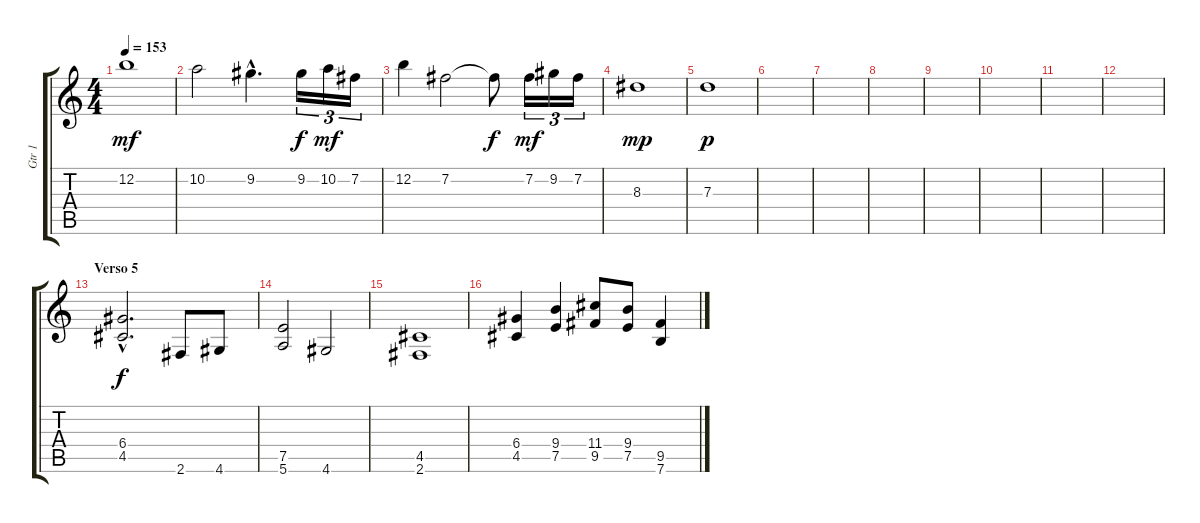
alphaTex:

\track ("Gtr 1" "Gtr 1") {instrument distortionguitar}
\staff {score tabs}
\tuning (E4 B3 G3 D3 A2 E2) {hide}
\ts (4 4)
\tempo 153
\clef g2
\ks c
12.2.1{dy mf} |
10.2.2 9.2{hac}.4{d} 9.2.16{tu (3 2) dy f} 10.2.16{tu (3 2) dy mf} 7.2.16{tu (3 2)} |
12.2.4 7.2.2 7.2{t}.8{dy f} 7.2.16{tu (3 2) dy mf} 9.2.16{tu (3 2)} 7.2.16{tu (3 2)} |
8.3.1{dy mp} |
7.3.1{dy p} |
|
|
|
|
|
|
|
\section ("" "Verso 5")
(6.4{hac} 4.5{hac}).2{d dy f} 2.6.8 4.6.8 |
(7.5 5.6).2 4.6.2 |
(4.5 2.6).1 |
(6.4 4.5).4 (9.4 7.5).4 (11.4 9.5).8 (9.4 7.5).8 (9.5 7.6).4
